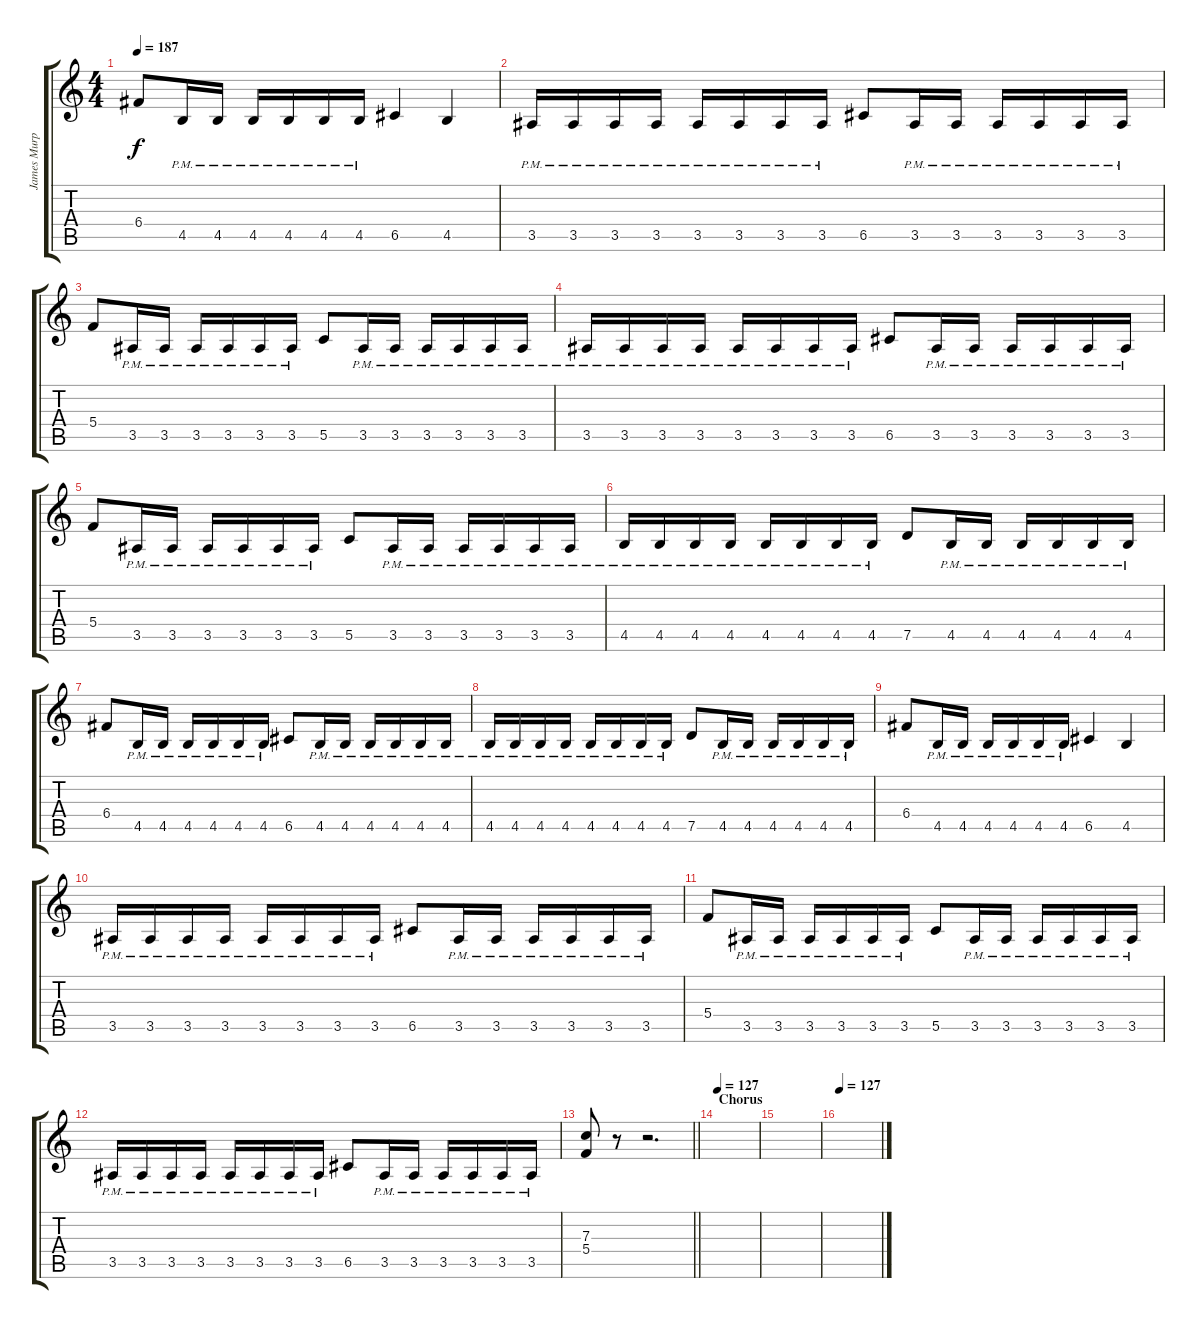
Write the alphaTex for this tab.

\track ("James Murphy" "James Murp") {instrument distortionguitar}
\staff {score tabs}
\tuning (D4 A3 F3 C3 G2 D2) {hide}
\ts (4 4)
\tempo 187
\clef g2
\ks c
6.4.8{dy f} 4.5{pm}.16 4.5{pm}.16 4.5{pm}.16 4.5{pm}.16 4.5{pm}.16 4.5{pm}.16 6.5.4 4.5.4 |
3.5{pm}.16 3.5{pm}.16 3.5{pm}.16 3.5{pm}.16 3.5{pm}.16 3.5{pm}.16 3.5{pm}.16 3.5{pm}.16 6.5.8 3.5{pm}.16 3.5{pm}.16 3.5{pm}.16 3.5{pm}.16 3.5{pm}.16 3.5{pm}.16 |
5.4.8 3.5{pm}.16 3.5{pm}.16 3.5{pm}.16 3.5{pm}.16 3.5{pm}.16 3.5{pm}.16 5.5.8 3.5{pm}.16 3.5{pm}.16 3.5{pm}.16 3.5{pm}.16 3.5{pm}.16 3.5{pm}.16 |
3.5{pm}.16 3.5{pm}.16 3.5{pm}.16 3.5{pm}.16 3.5{pm}.16 3.5{pm}.16 3.5{pm}.16 3.5{pm}.16 6.5.8 3.5{pm}.16 3.5{pm}.16 3.5{pm}.16 3.5{pm}.16 3.5{pm}.16 3.5{pm}.16 |
5.4.8 3.5{pm}.16 3.5{pm}.16 3.5{pm}.16 3.5{pm}.16 3.5{pm}.16 3.5{pm}.16 5.5.8 3.5{pm}.16 3.5{pm}.16 3.5{pm}.16 3.5{pm}.16 3.5{pm}.16 3.5{pm}.16 |
4.5{pm}.16 4.5{pm}.16 4.5{pm}.16 4.5{pm}.16 4.5{pm}.16 4.5{pm}.16 4.5{pm}.16 4.5{pm}.16 7.5.8 4.5{pm}.16 4.5{pm}.16 4.5{pm}.16 4.5{pm}.16 4.5{pm}.16 4.5{pm}.16 |
6.4.8 4.5{pm}.16 4.5{pm}.16 4.5{pm}.16 4.5{pm}.16 4.5{pm}.16 4.5{pm}.16 6.5.8 4.5{pm}.16 4.5{pm}.16 4.5{pm}.16 4.5{pm}.16 4.5{pm}.16 4.5{pm}.16 |
4.5{pm}.16 4.5{pm}.16 4.5{pm}.16 4.5{pm}.16 4.5{pm}.16 4.5{pm}.16 4.5{pm}.16 4.5{pm}.16 7.5.8 4.5{pm}.16 4.5{pm}.16 4.5{pm}.16 4.5{pm}.16 4.5{pm}.16 4.5{pm}.16 |
6.4.8 4.5{pm}.16 4.5{pm}.16 4.5{pm}.16 4.5{pm}.16 4.5{pm}.16 4.5{pm}.16 6.5.4 4.5.4 |
3.5{pm}.16 3.5{pm}.16 3.5{pm}.16 3.5{pm}.16 3.5{pm}.16 3.5{pm}.16 3.5{pm}.16 3.5{pm}.16 6.5.8 3.5{pm}.16 3.5{pm}.16 3.5{pm}.16 3.5{pm}.16 3.5{pm}.16 3.5{pm}.16 |
5.4.8 3.5{pm}.16 3.5{pm}.16 3.5{pm}.16 3.5{pm}.16 3.5{pm}.16 3.5{pm}.16 5.5.8 3.5{pm}.16 3.5{pm}.16 3.5{pm}.16 3.5{pm}.16 3.5{pm}.16 3.5{pm}.16 |
3.5{pm}.16 3.5{pm}.16 3.5{pm}.16 3.5{pm}.16 3.5{pm}.16 3.5{pm}.16 3.5{pm}.16 3.5{pm}.16 6.5.8 3.5{pm}.16 3.5{pm}.16 3.5{pm}.16 3.5{pm}.16 3.5{pm}.16 3.5{pm}.16 |
\barLineRight lightlight
(7.3 5.4).8 r.8 r.2{d} |
\section ("" "Chorus")
\tempo 127
|
|
\tempo 127
